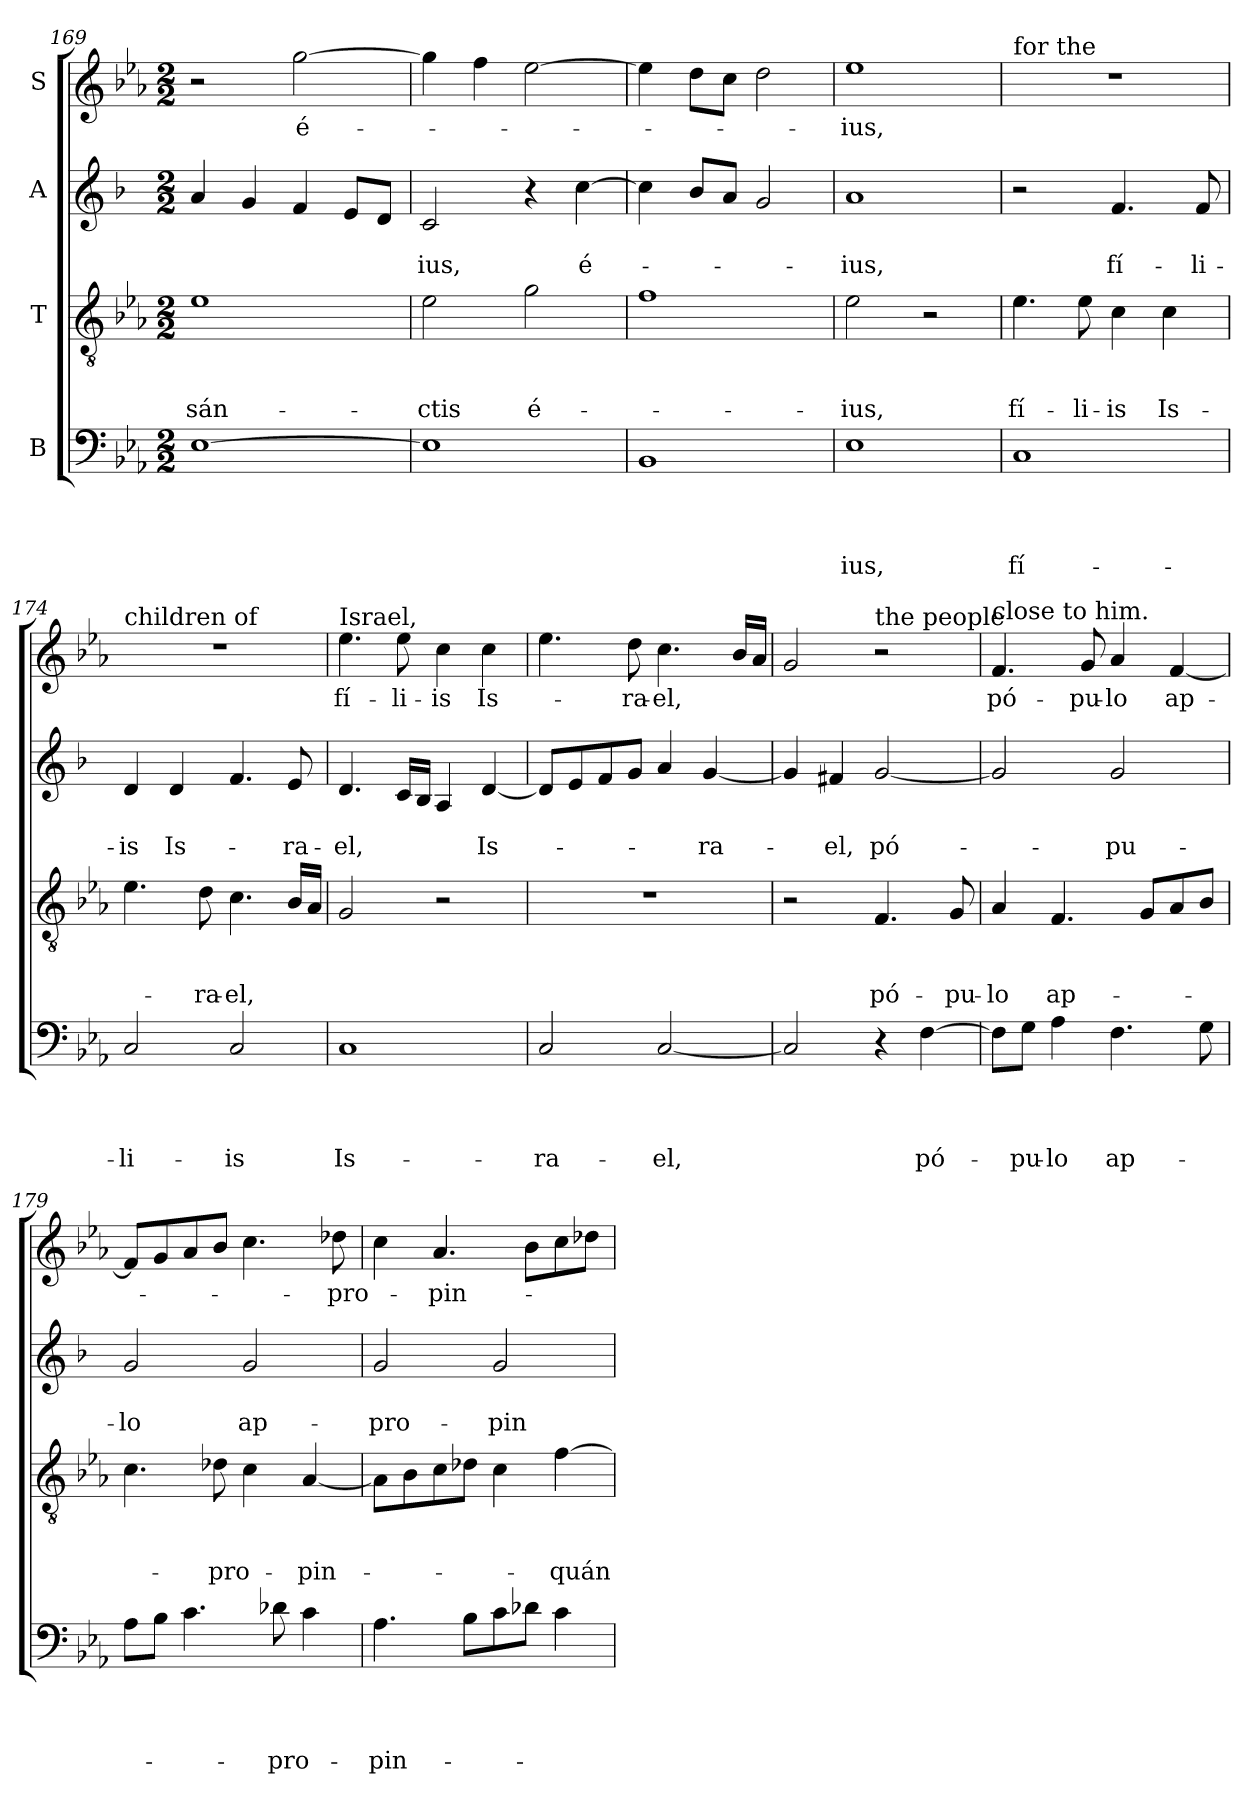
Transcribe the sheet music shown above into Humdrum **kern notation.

**kern	**text	**text	**text	**text	**kern	**text	**text	**text	**kern	**text	**text	**kern	**text
*part4	*part4	*part4	*part4	*part4	*part3	*part3	*part3	*part3	*part2	*part2	*part2	*part1	*part1
*staff4	*staff4	*staff4	*staff4	*staff4	*staff3	*staff3	*staff3	*staff3	*staff2	*staff2	*staff2	*staff1	*staff1
*I"B	*	*	*	*	*I"T	*	*	*	*I"A	*	*	*I"S	*
*clefF4	*	*	*	*	*clefGv2	*	*	*	*clefG2	*	*	*clefG2	*
*	*	*	*	*	*	*	*	*	*ITrd1c2	*	*	*	*
*k[b-e-a-]	*	*	*	*	*k[b-e-a-]	*	*	*	*k[b-e-a-]	*	*	*k[b-e-a-]	*
*E-:	*	*	*	*	*E-:	*	*	*	*E-:	*	*	*E-:	*
*M2/2	*	*	*	*	*M2/2	*	*	*	*M2/2	*	*	*M2/2	*
=169	=169	=169	=169	=169	=169	=169	=169	=169	=169	=169	=169	=169	=169
!	!	!	!	!	!	!	!	!LO:LY:b	!	!	!	!	!
[1E-	.	.	.	.	1e-	.	.	sán-	4g/	.	.	2r	.
.	.	.	.	.	.	.	.	.	4f/	.	.	.	.
!	!	!	!	!	!	!	!	!	!	!	!	!	!LO:LY:b
.	.	.	.	.	.	.	.	.	4e-/	.	.	[2gg\	é-
.	.	.	.	.	.	.	.	.	8d/L	.	.	.	.
.	.	.	.	.	.	.	.	.	8c/J	.	.	.	.
=170	=170	=170	=170	=170	=170	=170	=170	=170	=170	=170	=170	=170	=170
!	!	!	!	!	!	!	!	!LO:LY:b	!	!	!LO:LY:b	!	!
1E-]	.	.	.	.	2e-\	.	.	-ctis	2B-/	.	-ius,	4gg\]	.
.	.	.	.	.	.	.	.	.	.	.	.	4ff\	.
!	!	!	!	!	!	!	!	!LO:LY:b	!	!	!	!	!
.	.	.	.	.	2g\	.	.	é-	4r	.	.	[2ee-\	.
!	!	!	!	!	!	!	!	!	!	!	!LO:LY:b	!	!
.	.	.	.	.	.	.	.	.	[4b-\	.	é-	.	.
=171	=171	=171	=171	=171	=171	=171	=171	=171	=171	=171	=171	=171	=171
1BB-	.	.	.	.	1f	.	.	.	4b-\]	.	.	4ee-\]	.
.	.	.	.	.	.	.	.	.	8a-/L	.	.	8dd\L	.
.	.	.	.	.	.	.	.	.	8g/J	.	.	8cc\J	.
.	.	.	.	.	.	.	.	.	2f/	.	.	2dd\	.
=172	=172	=172	=172	=172	=172	=172	=172	=172	=172	=172	=172	=172	=172
!	!	!	!	!LO:LY:b	!	!	!	!LO:LY:b	!	!	!LO:LY:b	!	!LO:LY:b
1E-	.	.	.	-ius,	2e-\	.	.	-ius,	1g	.	-ius,	1ee-	-ius,
.	.	.	.	.	2r	.	.	.	.	.	.	.	.
=173	=173	=173	=173	=173	=173	=173	=173	=173	=173	=173	=173	=173	=173
!	!	!	!	!	!	!	!	!	!	!	!	!LO:TX:a:t=for the	!
!	!	!	!	!LO:LY:b	!	!	!	!LO:LY:b	!	!	!	!	!
1C	.	.	.	fí-	4.e-\	.	.	fí-	2r	.	.	1r	.
!	!	!	!	!	!	!	!	!LO:LY:b	!	!	!	!	!
.	.	.	.	.	8e-\	.	.	-li-	.	.	.	.	.
!	!	!	!	!	!	!	!	!LO:LY:b	!	!	!LO:LY:b	!	!
.	.	.	.	.	4c\	.	.	-is	4.e-/	.	fí-	.	.
!	!	!	!	!	!	!	!	!LO:LY:b	!	!	!	!	!
.	.	.	.	.	4c\	.	.	Is-	.	.	.	.	.
!	!	!	!	!	!	!	!	!	!	!	!LO:LY:b	!	!
.	.	.	.	.	.	.	.	.	8e-/	.	-li-	.	.
!!LO:LB:g=z
=174	=174	=174	=174	=174	=174	=174	=174	=174	=174	=174	=174	=174	=174
!	!	!	!	!	!	!	!	!	!	!	!	!LO:TX:a:t=children of	!
!	!	!	!	!LO:LY:b	!	!	!	!	!	!	!LO:LY:b	!	!
2C/	.	.	.	-li-	4.e-\	.	.	.	4c/	.	-is	1r	.
!	!	!	!	!	!	!	!	!	!	!	!LO:LY:b	!	!
.	.	.	.	.	.	.	.	.	4c/	.	Is-	.	.
!	!	!	!	!	!	!	!	!LO:LY:b	!	!	!	!	!
.	.	.	.	.	8d\	.	.	-ra-	.	.	.	.	.
!	!	!	!	!LO:LY:b	!	!	!	!LO:LY:b	!	!	!	!	!
2C/	.	.	.	-is	4.c\	.	.	-el,	4.e-/	.	.	.	.
!	!	!	!	!	!	!	!	!	!	!	!LO:LY:b	!	!
.	.	.	.	.	16B-/LL	.	.	.	8d/	.	-ra-	.	.
.	.	.	.	.	16A-/JJ	.	.	.	.	.	.	.	.
=175	=175	=175	=175	=175	=175	=175	=175	=175	=175	=175	=175	=175	=175
!	!	!	!	!	!	!	!	!	!	!	!	!LO:TX:a:t=Israel,	!
!	!	!	!	!LO:LY:b	!	!	!	!	!	!	!LO:LY:b	!	!LO:LY:b
1C	.	.	.	Is-	2G/	.	.	.	4.c/	.	-el,	4.ee-\	fí-
!	!	!	!	!	!	!	!	!	!	!	!	!	!LO:LY:b
.	.	.	.	.	.	.	.	.	16B-/LL	.	.	8ee-\	-li-
.	.	.	.	.	.	.	.	.	16A-/JJ	.	.	.	.
!	!	!	!	!	!	!	!	!	!	!	!	!	!LO:LY:b
.	.	.	.	.	2r	.	.	.	4G/	.	.	4cc\	-is
!	!	!	!	!	!	!	!	!	!	!	!LO:LY:b	!	!LO:LY:b
.	.	.	.	.	.	.	.	.	[4c/	.	Is-	4cc\	Is-
=176	=176	=176	=176	=176	=176	=176	=176	=176	=176	=176	=176	=176	=176
!	!	!	!	!LO:LY:b	!	!	!	!	!	!	!	!	!
2C/	.	.	.	-ra-	1r	.	.	.	8c/L]	.	.	4.ee-\	.
.	.	.	.	.	.	.	.	.	8d/	.	.	.	.
.	.	.	.	.	.	.	.	.	8e-/	.	.	.	.
!	!	!	!	!	!	!	!	!	!	!	!	!	!LO:LY:b
.	.	.	.	.	.	.	.	.	8f/J	.	.	8dd\	-ra-
!	!	!	!	!LO:LY:b	!	!	!	!	!	!	!	!	!LO:LY:b
[2C/	.	.	.	-el,	.	.	.	.	4g/	.	.	4.cc\	-el,
!	!	!	!	!	!	!	!	!	!	!	!LO:LY:b	!	!
.	.	.	.	.	.	.	.	.	[4f/	.	-ra-	.	.
.	.	.	.	.	.	.	.	.	.	.	.	16b-/LL	.
.	.	.	.	.	.	.	.	.	.	.	.	16a-/JJ	.
=177	=177	=177	=177	=177	=177	=177	=177	=177	=177	=177	=177	=177	=177
2C/]	.	.	.	.	2r	.	.	.	4f/]	.	.	2g/	.
!	!	!	!	!	!	!	!	!	!	!	!LO:LY:b	!	!
.	.	.	.	.	.	.	.	.	4e/	.	-el,	.	.
!	!	!	!	!	!	!	!	!	!	!	!	!LO:TX:a:t=the people	!
!	!	!	!	!	!	!	!	!LO:LY:b	!	!	!LO:LY:b	!	!
4r	.	.	.	.	4.F/	.	.	pó-	[2f/	.	pó-	2r	.
!	!	!	!	!LO:LY:b	!	!	!	!	!	!	!	!	!
[4F\	.	.	.	pó-	.	.	.	.	.	.	.	.	.
!	!	!	!	!	!	!	!	!LO:LY:b	!	!	!	!	!
.	.	.	.	.	8G/	.	.	-pu-	.	.	.	.	.
=178	=178	=178	=178	=178	=178	=178	=178	=178	=178	=178	=178	=178	=178
!	!	!	!	!	!	!	!	!	!	!	!	!LO:TX:a:t=close to him.	!
!	!	!	!	!	!	!	!	!LO:LY:b	!	!	!	!	!LO:LY:b
8F\L]	.	.	.	.	4A-/	.	.	-lo	2f/]	.	.	4.f/	pó-
!	!	!	!	!LO:LY:b	!	!	!	!	!	!	!	!	!
8G\J	.	.	.	-pu-	.	.	.	.	.	.	.	.	.
!	!	!	!	!LO:LY:b	!	!	!	!LO:LY:b	!	!	!	!	!
4A-\	.	.	.	-lo	4.F/	.	.	ap-	.	.	.	.	.
!	!	!	!	!	!	!	!	!	!	!	!	!	!LO:LY:b
.	.	.	.	.	.	.	.	.	.	.	.	8g/	-pu-
!	!	!	!	!LO:LY:b	!	!	!	!	!	!	!LO:LY:b	!	!LO:LY:b
4.F\	.	.	.	ap-	.	.	.	.	2f/	.	-pu-	4a-/	-lo
.	.	.	.	.	8G/L	.	.	.	.	.	.	.	.
!	!	!	!	!	!	!	!	!	!	!	!	!	!LO:LY:b
.	.	.	.	.	8A-/	.	.	.	.	.	.	[4f/	ap-
8G\	.	.	.	.	8B-/J	.	.	.	.	.	.	.	.
!!LO:PB:g=z
=179	=179	=179	=179	=179	=179	=179	=179	=179	=179	=179	=179	=179	=179
!	!	!	!	!	!	!	!	!	!	!	!LO:LY:b	!	!
8A-\L	.	.	.	.	4.c\	.	.	.	2f/	.	-lo	8f/L]	.
8B-\J	.	.	.	.	.	.	.	.	.	.	.	8g/	.
4.c\	.	.	.	.	.	.	.	.	.	.	.	8a-/	.
!	!	!	!	!	!	!	!	!LO:LY:b	!	!	!	!	!
.	.	.	.	.	8d-\	.	.	-pro-	.	.	.	8b-/J	.
!	!	!	!	!	!	!	!	!	!	!	!LO:LY:b	!	!
.	.	.	.	.	4c\	.	.	.	2f/	.	ap-	4.cc\	.
!	!	!	!	!LO:LY:b	!	!	!	!	!	!	!	!	!
8d-\	.	.	.	-pro-	.	.	.	.	.	.	.	.	.
!	!	!	!	!	!	!	!	!LO:LY:b	!	!	!	!	!
4c\	.	.	.	.	[4A-/	.	.	-pin-	.	.	.	.	.
!	!	!	!	!	!	!	!	!	!	!	!	!	!LO:LY:b
.	.	.	.	.	.	.	.	.	.	.	.	8dd-\	-pro-
=180	=180	=180	=180	=180	=180	=180	=180	=180	=180	=180	=180	=180	=180
!	!	!	!	!LO:LY:b	!	!	!	!	!	!	!LO:LY:b	!	!
4.A-\	.	.	.	-pin-	8A-\L]	.	.	.	2f/	.	-pro-	4cc\	.
.	.	.	.	.	8B-\	.	.	.	.	.	.	.	.
!	!	!	!	!	!	!	!	!	!	!	!	!	!LO:LY:b
.	.	.	.	.	8c\	.	.	.	.	.	.	4.a-/	-pin-
8B-\L	.	.	.	.	8d-\J	.	.	.	.	.	.	.	.
!	!	!	!	!	!	!	!	!	!	!	!LO:LY:b	!	!
8c\	.	.	.	.	4c\	.	.	.	2f/	.	-pin-	.	.
8d-\J	.	.	.	.	.	.	.	.	.	.	.	8b-\L	.
!	!	!	!	!	!	!	!	!LO:LY:b	!	!	!	!	!
4c\	.	.	.	.	[4f\	.	.	-quán-	.	.	.	8cc\	.
.	.	.	.	.	.	.	.	.	.	.	.	8dd-\J	.
=	=	=	=	=	=	=	=	=	=	=	=	=	=
*-	*-	*-	*-	*-	*-	*-	*-	*-	*-	*-	*-	*-	*-
